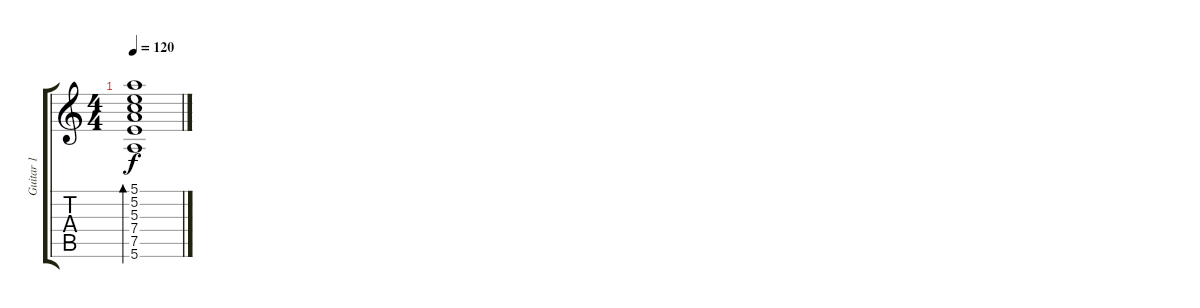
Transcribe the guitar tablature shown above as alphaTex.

\track ("Guitar 1" "Guitar 1") {instrument overdrivenguitar}
\staff {score tabs}
\tuning (E4 B3 G3 D3 A2 E2) {hide}
\ts (4 4)
\tempo 120
\clef g2
\ks c
(5.1 5.2 5.3 7.4 7.5 5.6).1{bd 480 dy f}
